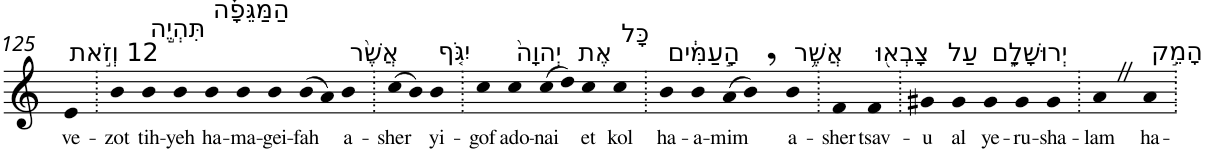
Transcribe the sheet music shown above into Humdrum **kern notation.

**kern	**text
*part1	*part1
*staff1	*staff1
*I"Piano	*
*I'Pno	*
!!LO:PB:g=z
*clefG2	*
*k[]	*
=125	=125
!LO:TX:a:t=12 וְזֹ֣את	!
!	!LO:LY:b
4e	ve-
=126.	=126.
!	!LO:LY:b
4b	-zot
!LO:TX:a:t=תִּהְיֶ֣ה	!
!	!LO:LY:b
4b	tih-
!	!LO:LY:b
4b	-yeh
!LO:TX:a:t=הַמַּגֵּפָ֗ה	!
!	!LO:LY:b
4b	ha-
!	!LO:LY:b
4b	-ma-
!	!LO:LY:b
4b	-gei-
!	!LO:LY:b
(>8b	-fah
8a)	.
!LO:TX:a:t=אֲשֶׁ֨ר	!
!	!LO:LY:b
4b	a-
=127.	=127.
!	!LO:LY:b
(>8cc	-sher
8b)	.
!LO:TX:a:t=יִגֹּ֤ף	!
!	!LO:LY:b
4b	yi-
=128.	=128.
!	!LO:LY:b
4cc	-gof
!LO:TX:a:t=יְהוָה֙	!
!	!LO:LY:b
4cc	ado-
!	!LO:LY:b
(>8cc	-nai
8dd)	.
!LO:TX:a:t=אֶת	!
!	!LO:LY:b
4cc	et
!LO:TX:a:t=כָּל	!
!	!LO:LY:b
4cc	kol
=129.	=129.
!LO:TX:a:t=הָ֣עַמִּ֔ים	!
!	!LO:LY:b
4b	ha-
!	!LO:LY:b
4b	-a-
!	!LO:LY:b
(>8a	-mim
8b,)	.
!LO:TX:a:t=אֲשֶׁ֥ר	!
!	!LO:LY:b
4b	a-
=130.	=130.
!	!LO:LY:b
4f	-sher
!LO:TX:a:t=צָבְא֖וּ	!
!	!LO:LY:b
4f	tsav-
=131.	=131.
!	!LO:LY:b
4g#X	-u
!LO:TX:a:t=עַל	!
!	!LO:LY:b
4g#	al
!LO:TX:a:t=יְרוּשָׁלִָ֑ם	!
!	!LO:LY:b
4g#	ye-
!	!LO:LY:b
4g#	-ru-
!	!LO:LY:b
4g#	-sha-
=132.	=132.
!	!LO:LY:b
4aZ	-lam
!LO:TX:a:t=הָמֵ֣ק	!
!	!LO:LY:b
4a	ha-
=.	=.
*-	*-
